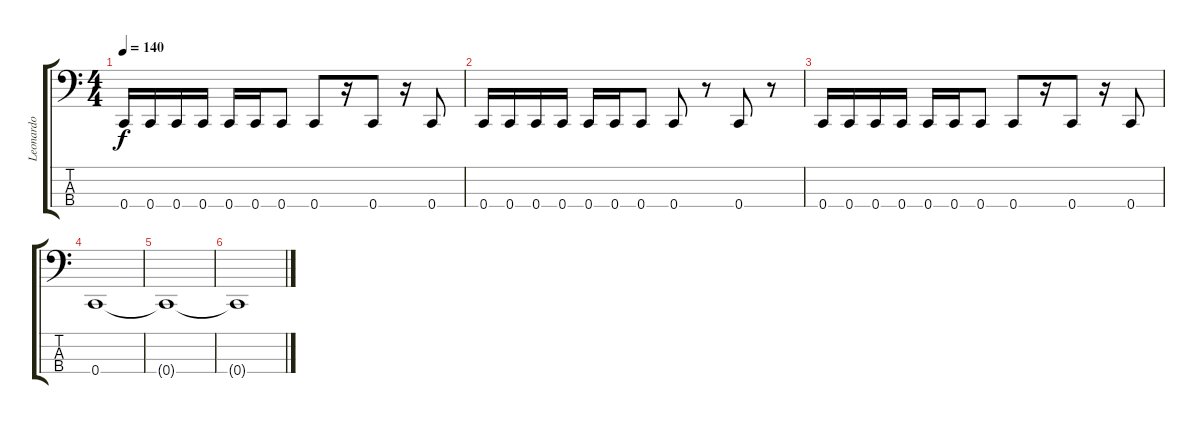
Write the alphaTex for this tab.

\track ("Leonardo" "Leonardo") {instrument electricbasspick}
\staff {score tabs}
\tuning (F2 C2 G1 C1) {hide}
\ts (4 4)
\tempo 140
\clef f4
\ks c
0.4.16{dy f} 0.4.16 0.4.16 0.4.16 0.4.16 0.4.16 0.4.8 0.4.8 r.16 0.4.8 r.16 0.4.8 |
0.4.16 0.4.16 0.4.16 0.4.16 0.4.16 0.4.16 0.4.8 0.4.8 r.8 0.4.8 r.8 |
0.4.16 0.4.16 0.4.16 0.4.16 0.4.16 0.4.16 0.4.8 0.4.8 r.16 0.4.8 r.16 0.4.8 |
0.4.1 |
0.4{t}.1 |
0.4{t}.1
